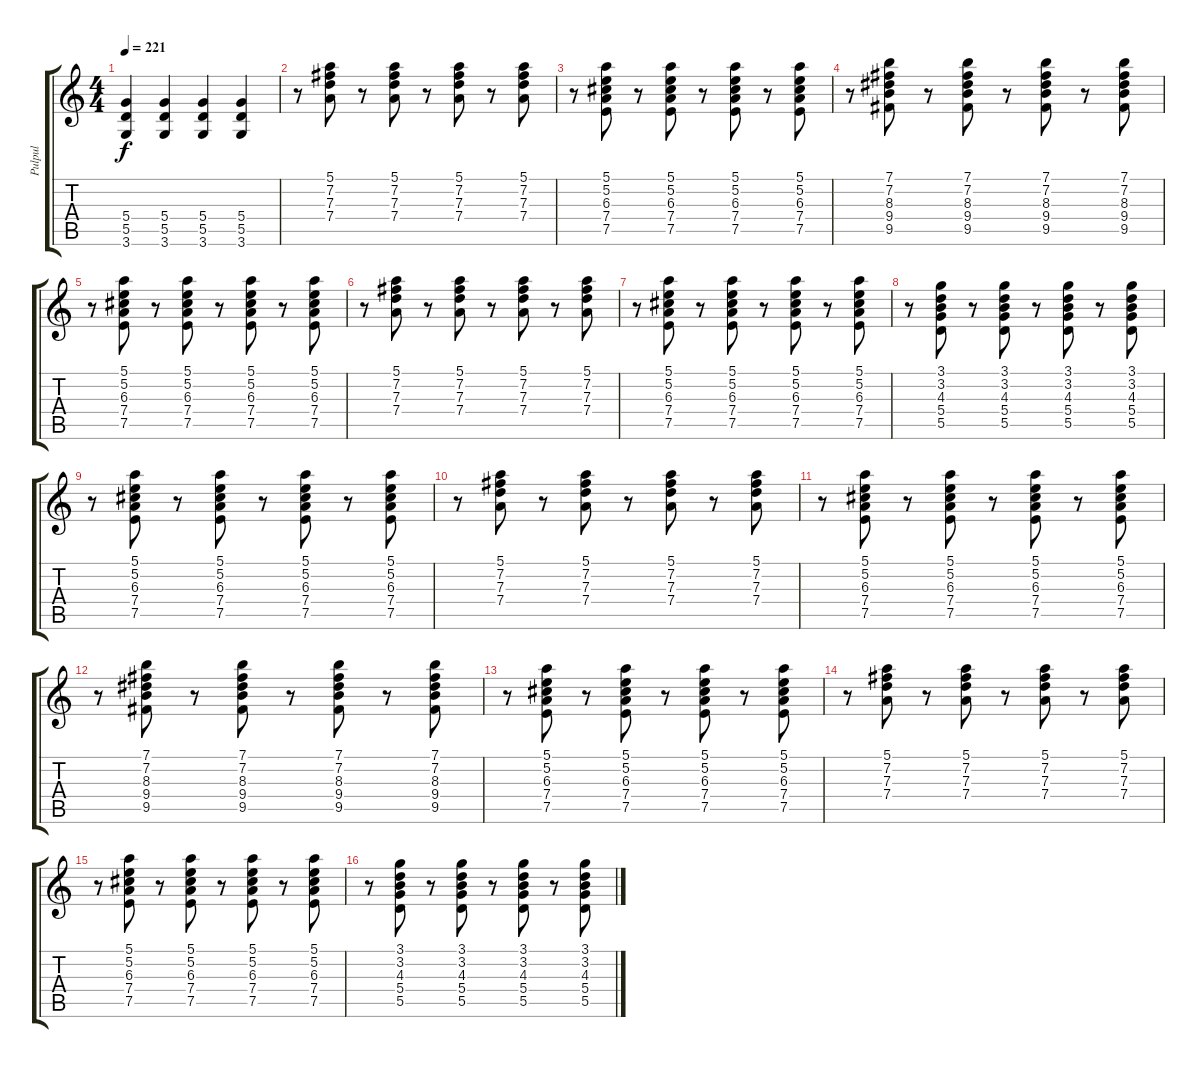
\track ("Pulpul" "Pulpul") {instrument overdrivenguitar}
\staff {score tabs}
\tuning (E4 B3 G3 D3 A2 E2) {hide}
\ts (4 4)
\tempo 221
\clef g2
\ks c
(5.4 5.5 3.6).4{dy f} (5.4 5.5 3.6).4 (5.4 5.5 3.6).4 (5.4 5.5 3.6).4 |
r.8{volume 9 instrument electricguitarclean} (5.1 7.2 7.3 7.4).8 r.8 (5.1 7.2 7.3 7.4).8 r.8 (5.1 7.2 7.3 7.4).8 r.8 (5.1 7.2 7.3 7.4).8 |
r.8 (5.1 5.2 6.3 7.4 7.5).8 r.8 (5.1 5.2 6.3 7.4 7.5).8 r.8 (5.1 5.2 6.3 7.4 7.5).8 r.8 (5.1 5.2 6.3 7.4 7.5).8 |
r.8 (7.1 7.2 8.3 9.4 9.5).8 r.8 (7.1 7.2 8.3 9.4 9.5).8 r.8 (7.1 7.2 8.3 9.4 9.5).8 r.8 (7.1 7.2 8.3 9.4 9.5).8 |
r.8 (5.1 5.2 6.3 7.4 7.5).8 r.8 (5.1 5.2 6.3 7.4 7.5).8 r.8 (5.1 5.2 6.3 7.4 7.5).8 r.8 (5.1 5.2 6.3 7.4 7.5).8 |
r.8 (5.1 7.2 7.3 7.4).8 r.8 (5.1 7.2 7.3 7.4).8 r.8 (5.1 7.2 7.3 7.4).8 r.8 (5.1 7.2 7.3 7.4).8 |
r.8 (5.1 5.2 6.3 7.4 7.5).8 r.8 (5.1 5.2 6.3 7.4 7.5).8 r.8 (5.1 5.2 6.3 7.4 7.5).8 r.8 (5.1 5.2 6.3 7.4 7.5).8 |
r.8 (3.1 3.2 4.3 5.4 5.5).8 r.8 (3.1 3.2 4.3 5.4 5.5).8 r.8 (3.1 3.2 4.3 5.4 5.5).8 r.8 (3.1 3.2 4.3 5.4 5.5).8 |
r.8 (5.1 5.2 6.3 7.4 7.5).8 r.8 (5.1 5.2 6.3 7.4 7.5).8 r.8 (5.1 5.2 6.3 7.4 7.5).8 r.8 (5.1 5.2 6.3 7.4 7.5).8 |
r.8 (5.1 7.2 7.3 7.4).8 r.8 (5.1 7.2 7.3 7.4).8 r.8 (5.1 7.2 7.3 7.4).8 r.8 (5.1 7.2 7.3 7.4).8 |
r.8 (5.1 5.2 6.3 7.4 7.5).8 r.8 (5.1 5.2 6.3 7.4 7.5).8 r.8 (5.1 5.2 6.3 7.4 7.5).8 r.8 (5.1 5.2 6.3 7.4 7.5).8 |
r.8 (7.1 7.2 8.3 9.4 9.5).8 r.8 (7.1 7.2 8.3 9.4 9.5).8 r.8 (7.1 7.2 8.3 9.4 9.5).8 r.8 (7.1 7.2 8.3 9.4 9.5).8 |
r.8 (5.1 5.2 6.3 7.4 7.5).8 r.8 (5.1 5.2 6.3 7.4 7.5).8 r.8 (5.1 5.2 6.3 7.4 7.5).8 r.8 (5.1 5.2 6.3 7.4 7.5).8 |
r.8 (5.1 7.2 7.3 7.4).8 r.8 (5.1 7.2 7.3 7.4).8 r.8 (5.1 7.2 7.3 7.4).8 r.8 (5.1 7.2 7.3 7.4).8 |
r.8 (5.1 5.2 6.3 7.4 7.5).8 r.8 (5.1 5.2 6.3 7.4 7.5).8 r.8 (5.1 5.2 6.3 7.4 7.5).8 r.8 (5.1 5.2 6.3 7.4 7.5).8 |
r.8 (3.1 3.2 4.3 5.4 5.5).8 r.8 (3.1 3.2 4.3 5.4 5.5).8 r.8 (3.1 3.2 4.3 5.4 5.5).8 r.8 (3.1 3.2 4.3 5.4 5.5).8
